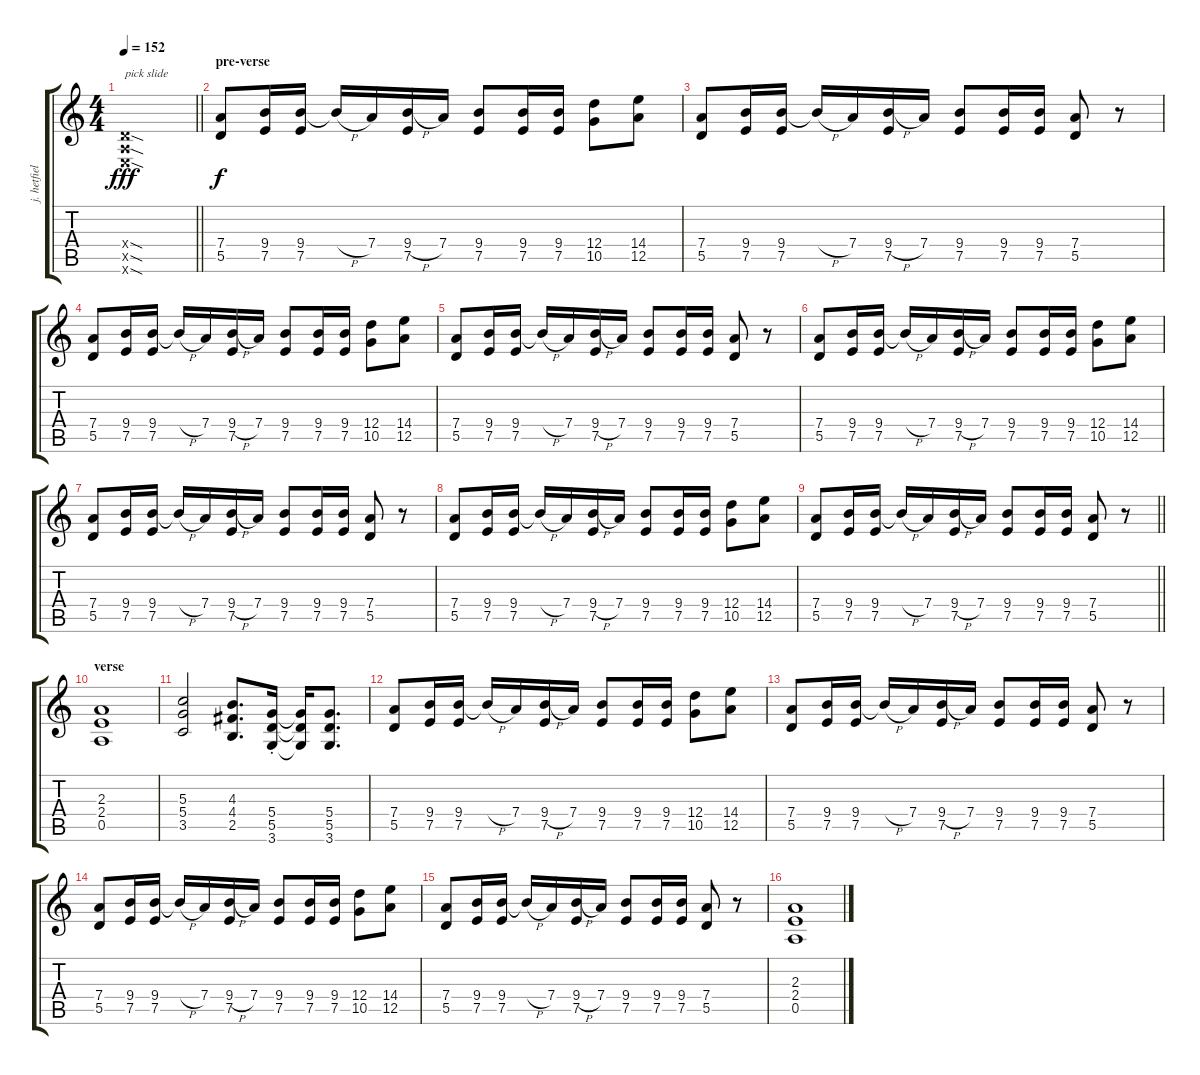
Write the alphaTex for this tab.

\track ("j. hetfield - rhythm guitar" "j. hetfiel") {instrument distortionguitar}
\staff {score tabs}
\tuning (E4 B3 G3 D3 A2 E2) {hide}
\ts (4 4)
\tempo 152
\clef g2
\barLineRight lightlight
\ks c
(0.4{sod x} 0.5{sod x} 0.6{sod x}).1{txt "pick slide" dy fff} |
\section ("" "pre-verse")
(7.4 5.5).8{dy f} (9.4 7.5).16 (9.4 7.5).16 9.4{h t}.16 7.4.16 (9.4{h} 7.5).16 7.4.16 (9.4 7.5).8 (9.4 7.5).16 (9.4 7.5).16 (12.4 10.5).8 (14.4 12.5).8 |
(7.4 5.5).8 (9.4 7.5).16 (9.4 7.5).16 9.4{h t}.16 7.4.16 (9.4{h} 7.5).16 7.4.16 (9.4 7.5).8 (9.4 7.5).16 (9.4 7.5).16 (7.4 5.5).8 r.8 |
(7.4 5.5).8 (9.4 7.5).16 (9.4 7.5).16 9.4{h t}.16 7.4.16 (9.4{h} 7.5).16 7.4.16 (9.4 7.5).8 (9.4 7.5).16 (9.4 7.5).16 (12.4 10.5).8 (14.4 12.5).8 |
(7.4 5.5).8 (9.4 7.5).16 (9.4 7.5).16 9.4{h t}.16 7.4.16 (9.4{h} 7.5).16 7.4.16 (9.4 7.5).8 (9.4 7.5).16 (9.4 7.5).16 (7.4 5.5).8 r.8 |
(7.4 5.5).8 (9.4 7.5).16 (9.4 7.5).16 9.4{h t}.16 7.4.16 (9.4{h} 7.5).16 7.4.16 (9.4 7.5).8 (9.4 7.5).16 (9.4 7.5).16 (12.4 10.5).8 (14.4 12.5).8 |
(7.4 5.5).8 (9.4 7.5).16 (9.4 7.5).16 9.4{h t}.16 7.4.16 (9.4{h} 7.5).16 7.4.16 (9.4 7.5).8 (9.4 7.5).16 (9.4 7.5).16 (7.4 5.5).8 r.8 |
(7.4 5.5).8 (9.4 7.5).16 (9.4 7.5).16 9.4{h t}.16 7.4.16 (9.4{h} 7.5).16 7.4.16 (9.4 7.5).8 (9.4 7.5).16 (9.4 7.5).16 (12.4 10.5).8 (14.4 12.5).8 |
\barLineRight lightlight
(7.4 5.5).8 (9.4 7.5).16 (9.4 7.5).16 9.4{h t}.16 7.4.16 (9.4{h} 7.5).16 7.4.16 (9.4 7.5).8 (9.4 7.5).16 (9.4 7.5).16 (7.4 5.5).8 r.8 |
\section ("" "verse")
(2.3 2.4 0.5).1 |
(5.3 5.4 3.5).2 (4.3 4.4 2.5).8{d} (5.4{st} 5.5{st} 3.6{st}).16 (5.4{t} 5.5{t} 3.6{t}).16 (5.4 5.5 3.6).8{d} |
(7.4 5.5).8 (9.4 7.5).16 (9.4 7.5).16 9.4{h t}.16 7.4.16 (9.4{h} 7.5).16 7.4.16 (9.4 7.5).8 (9.4 7.5).16 (9.4 7.5).16 (12.4 10.5).8 (14.4 12.5).8 |
(7.4 5.5).8 (9.4 7.5).16 (9.4 7.5).16 9.4{h t}.16 7.4.16 (9.4{h} 7.5).16 7.4.16 (9.4 7.5).8 (9.4 7.5).16 (9.4 7.5).16 (7.4 5.5).8 r.8 |
(7.4 5.5).8 (9.4 7.5).16 (9.4 7.5).16 9.4{h t}.16 7.4.16 (9.4{h} 7.5).16 7.4.16 (9.4 7.5).8 (9.4 7.5).16 (9.4 7.5).16 (12.4 10.5).8 (14.4 12.5).8 |
(7.4 5.5).8 (9.4 7.5).16 (9.4 7.5).16 9.4{h t}.16 7.4.16 (9.4{h} 7.5).16 7.4.16 (9.4 7.5).8 (9.4 7.5).16 (9.4 7.5).16 (7.4 5.5).8 r.8 |
(2.3 2.4 0.5).1
